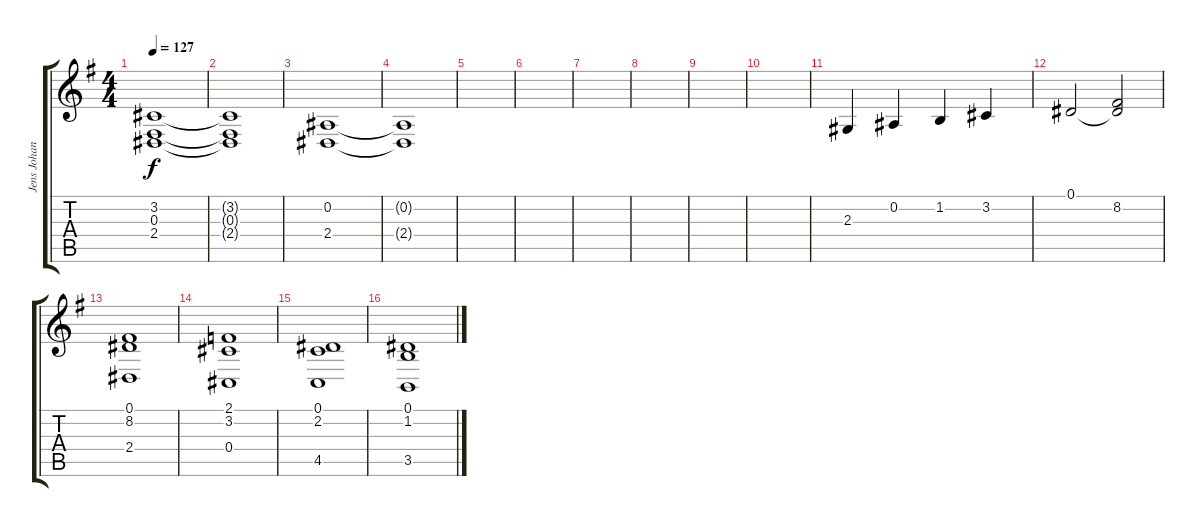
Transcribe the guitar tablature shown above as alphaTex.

\track ("Jens Johansson I" "Jens Johan") {instrument choiraahs}
\staff {score tabs}
\tuning (Eb4 Bb3 Gb3 Db3 Ab2 Eb2) {hide}
\ts (4 4)
\tempo 127
\clef g2
\ks g
(3.2 0.3 2.4).1{dy f} |
(3.2{t} 0.3{t} 2.4{t}).1 |
(0.2 2.4).1 |
(0.2{t} 2.4{t}).1 |
|
|
|
|
|
|
2.3.4 0.2.4 1.2.4 3.2.4 |
0.1.2 (0.1{t} 8.2).2 |
(0.1 8.2 2.4).1{volume 13 instrument choiraahs} |
(2.1 3.2 0.4).1 |
(0.1 2.2 4.5).1 |
(0.1 1.2 3.5).1
